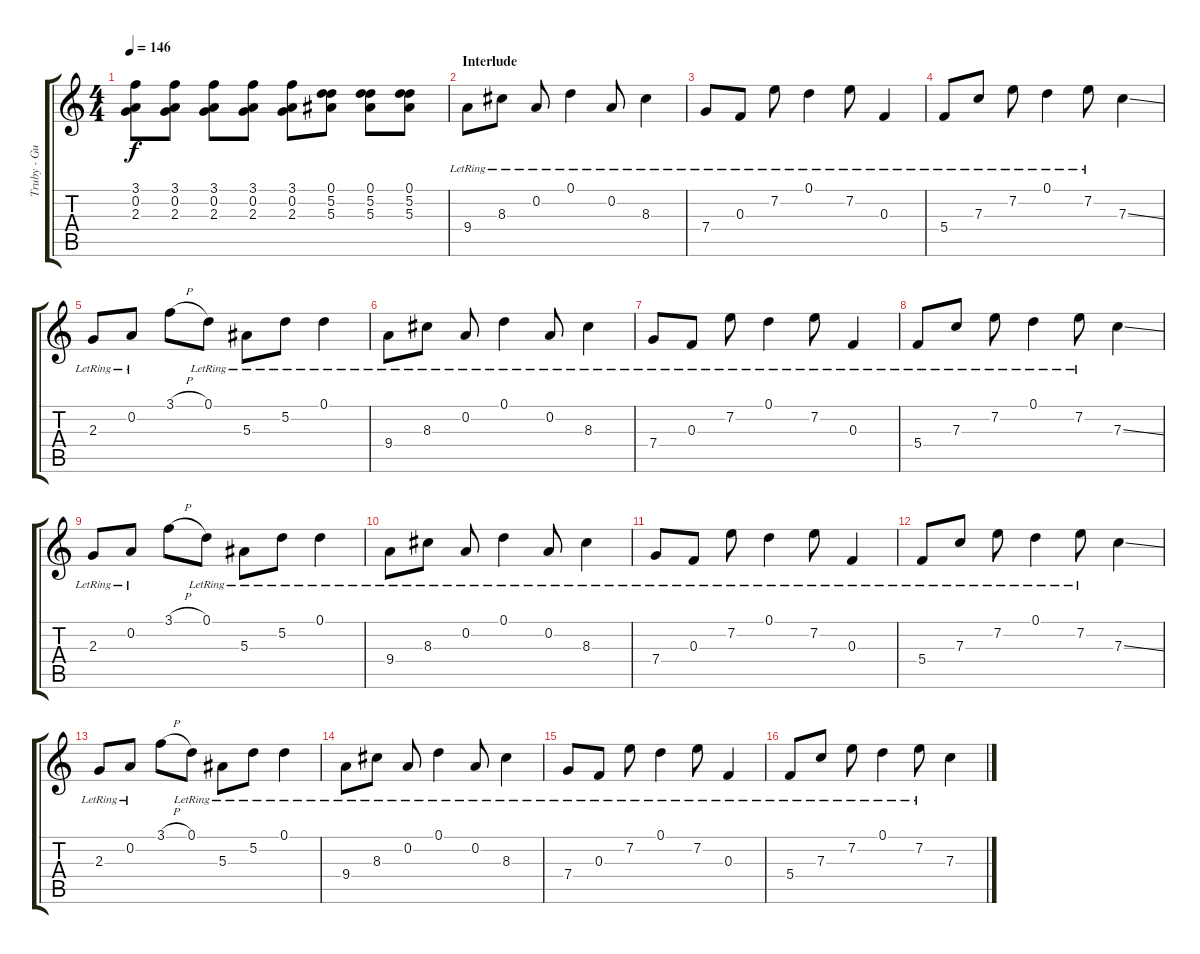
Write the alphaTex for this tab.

\track ("Truby - Guitar 1" "Truby - Gu") {instrument distortionguitar}
\staff {score tabs}
\tuning (D4 A3 F3 C3 G2 C2) {hide}
\ts (4 4)
\tempo 146
\clef g2
\ks c
(3.1 0.2 2.3).8{dy f} (3.1 0.2 2.3).8 (3.1 0.2 2.3).8 (3.1 0.2 2.3).8 (3.1 0.2 2.3).8 (0.1 5.2 5.3).8 (0.1 5.2 5.3).8 (0.1 5.2 5.3).8 |
\section ("" "Interlude")
9.4{lr}.8{instrument electricguitarjazz} 8.3{lr}.8 0.2{lr}.8 0.1{lr}.4 0.2{lr}.8 8.3{lr}.4 |
7.4{lr}.8 0.3{lr}.8 7.2{lr}.8 0.1{lr}.4 7.2{lr}.8 0.3{lr}.4 |
5.4{lr}.8 7.3{lr}.8 7.2{lr}.8 0.1{lr}.4 7.2{lr}.8 7.3{ss}.4 |
2.3{lr}.8 0.2{lr}.8 3.1{h}.8 0.1{lr}.8 5.3{lr}.8 5.2{lr}.8 0.1{lr}.4 |
9.4{lr}.8{instrument electricguitarjazz} 8.3{lr}.8 0.2{lr}.8 0.1{lr}.4 0.2{lr}.8 8.3{lr}.4 |
7.4{lr}.8 0.3{lr}.8 7.2{lr}.8 0.1{lr}.4 7.2{lr}.8 0.3{lr}.4 |
5.4{lr}.8 7.3{lr}.8 7.2{lr}.8 0.1{lr}.4 7.2{lr}.8 7.3{ss}.4 |
2.3{lr}.8 0.2{lr}.8 3.1{h}.8 0.1{lr}.8 5.3{lr}.8 5.2{lr}.8 0.1{lr}.4 |
9.4{lr}.8{instrument electricguitarjazz} 8.3{lr}.8 0.2{lr}.8 0.1{lr}.4 0.2{lr}.8 8.3{lr}.4 |
7.4{lr}.8 0.3{lr}.8 7.2{lr}.8 0.1{lr}.4 7.2{lr}.8 0.3{lr}.4 |
5.4{lr}.8 7.3{lr}.8 7.2{lr}.8 0.1{lr}.4 7.2{lr}.8 7.3{ss}.4 |
2.3{lr}.8 0.2{lr}.8 3.1{h}.8 0.1{lr}.8 5.3{lr}.8 5.2{lr}.8 0.1{lr}.4 |
9.4{lr}.8{instrument electricguitarjazz} 8.3{lr}.8 0.2{lr}.8 0.1{lr}.4 0.2{lr}.8 8.3{lr}.4 |
7.4{lr}.8 0.3{lr}.8 7.2{lr}.8 0.1{lr}.4 7.2{lr}.8 0.3{lr}.4 |
5.4{lr}.8 7.3{lr}.8 7.2{lr}.8 0.1{lr}.4 7.2{lr}.8 7.3{ss}.4
